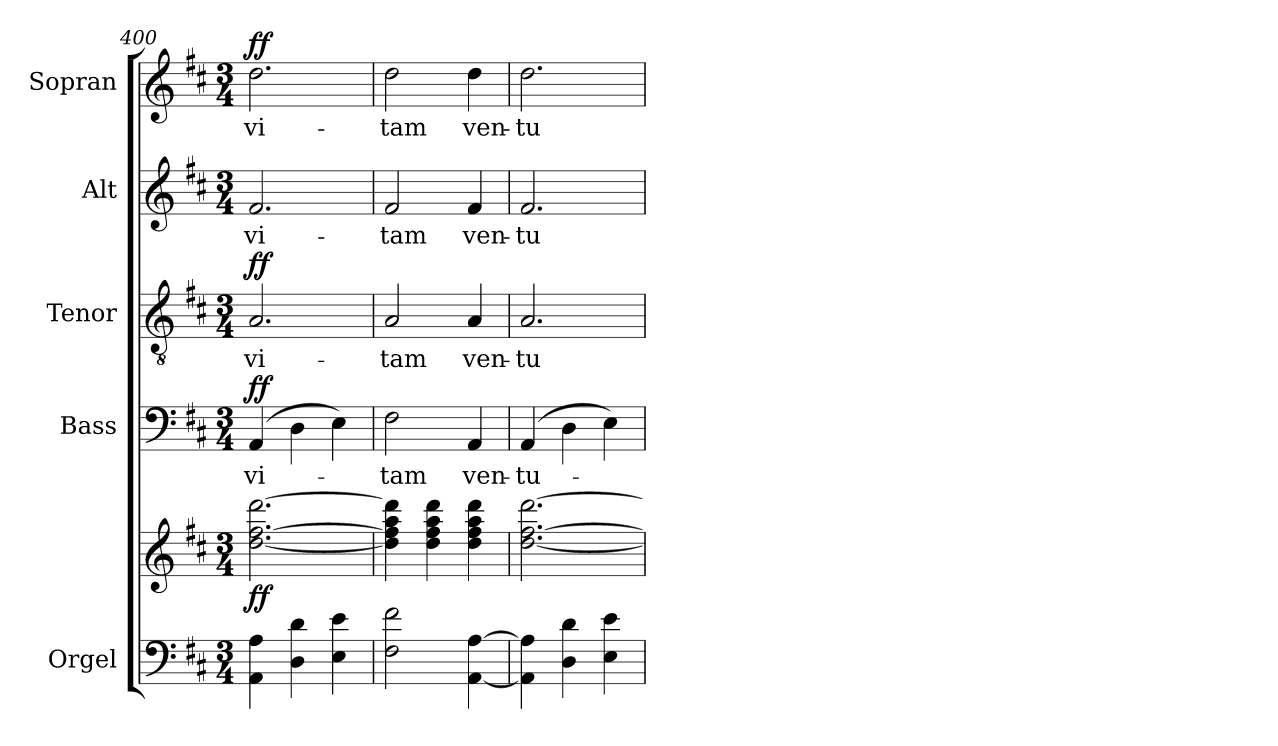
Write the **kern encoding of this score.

**kern	**kern	**dynam	**kern	**text	**dynam	**kern	**text	**dynam	**kern	**text	**kern	**text	**dynam
*part5	*part5	*part5	*part4	*part4	*part4	*part3	*part3	*part3	*part2	*part2	*part1	*part1	*part1
*staff6	*staff5	*staff5/6	*staff4	*staff4	*staff4	*staff3	*staff3	*staff3	*staff2	*staff2	*staff1	*staff1	*staff1
*I"Orgel	*	*	*I"Bass	*	*	*I"Tenor	*	*	*I"Alt	*	*I"Sopran	*	*
*I'Org.	*	*	*I'B	*	*	*I'T	*	*	*I'A	*	*I'S	*	*
*clefF4	*clefG2	*	*clefF4	*	*	*clefGv2	*	*	*clefG2	*	*clefG2	*	*
*k[f#c#]	*k[f#c#]	*	*k[f#c#]	*	*	*k[f#c#]	*	*	*k[f#c#]	*	*k[f#c#]	*	*
*D:	*D:	*	*D:	*	*	*D:	*	*	*D:	*	*D:	*	*
*M3/4	*M3/4	*	*M3/4	*	*	*M3/4	*	*	*M3/4	*	*M3/4	*	*
=400	=400	=400	=400	=400	=400	=400	=400	=400	=400	=400	=400	=400	=400
!	!	!LO:DY:b	!	!LO:LY:b	!LO:DY:a	!	!LO:LY:b	!LO:DY:a	!	!LO:LY:b	!	!LO:LY:b	!LO:DY:a
4AA\ 4A\	[2.dd\ [2.ff#\ [2.ddd\	ff	(4AA/	vi-	ff	2.A/	vi-	ff	2.f#/	vi-	2.dd\	vi-	ff
4D\ 4d\	.	.	4D\	.	.	.	.	.	.	.	.	.	.
4E\ 4e\	.	.	4E\)	.	.	.	.	.	.	.	.	.	.
=401	=401	=401	=401	=401	=401	=401	=401	=401	=401	=401	=401	=401	=401
!	!	!	!	!LO:LY:b	!	!	!LO:LY:b	!	!	!LO:LY:b	!	!LO:LY:b	!
2F#\ 2f#\	4dd\] 4ff#\] 4aa\ 4ddd\]	.	2F#\	-tam	.	2A/	-tam	.	2f#/	-tam	2dd\	-tam	.
.	4dd\ 4ff#\ 4aa\ 4ddd\	.	.	.	.	.	.	.	.	.	.	.	.
!	!	!	!	!LO:LY:b	!	!	!LO:LY:b	!	!	!LO:LY:b	!	!LO:LY:b	!
[4AA\ [4A\	4dd\ 4ff#\ 4aa\ 4ddd\	.	4AA/	ven-	.	4A/	ven-	.	4f#/	ven-	4dd\	ven-	.
!!LO:LB:g=z
=402	=402	=402	=402	=402	=402	=402	=402	=402	=402	=402	=402	=402	=402
!	!	!	!	!LO:LY:b	!	!	!LO:LY:b	!	!	!LO:LY:b	!	!LO:LY:b	!
4AA\] 4A\]	[2.dd\ [2.ff#\ [2.ddd\	.	(4AA/	-tu-	.	2.A/	-tu-	.	2.f#/	-tu-	2.dd\	-tu-	.
4D\ 4d\	.	.	4D\	.	.	.	.	.	.	.	.	.	.
4E\ 4e\	.	.	4E\)	.	.	.	.	.	.	.	.	.	.
=	=	=	=	=	=	=	=	=	=	=	=	=	=
*-	*-	*-	*-	*-	*-	*-	*-	*-	*-	*-	*-	*-	*-
